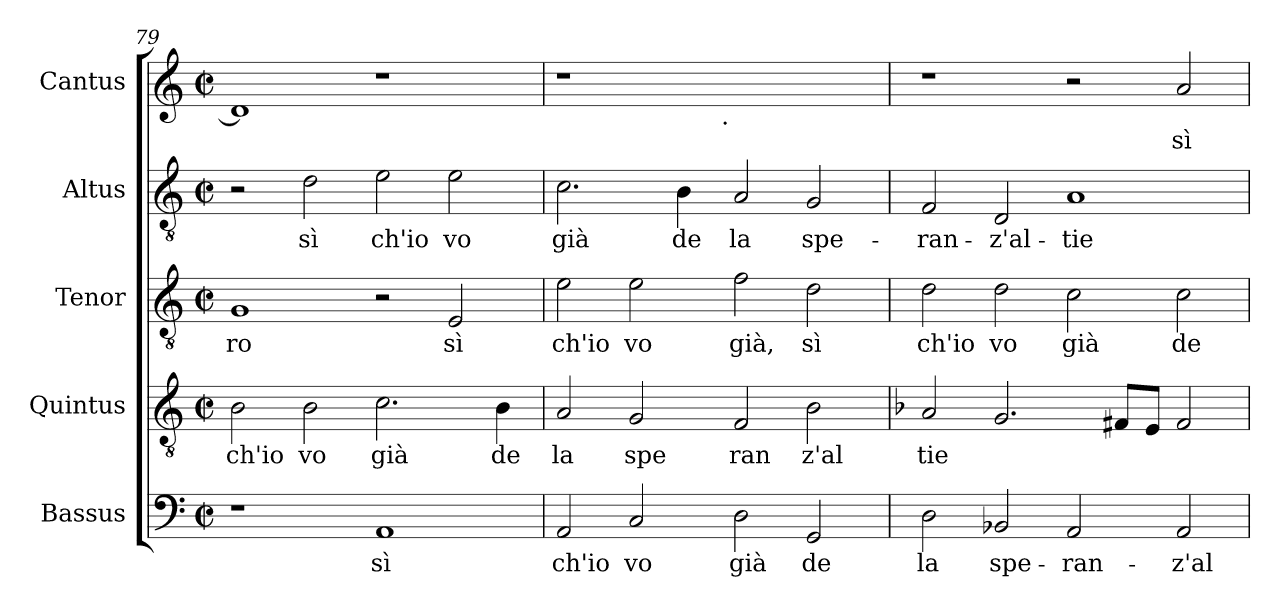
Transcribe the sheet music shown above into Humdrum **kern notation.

**kern	**text	**kern	**text	**kern	**text	**kern	**text	**kern	**text
*part5	*part5	*part4	*part4	*part3	*part3	*part2	*part2	*part1	*part1
*staff5	*staff5	*staff4	*staff4	*staff3	*staff3	*staff2	*staff2	*staff1	*staff1
*I"Bassus	*	*I"Quintus	*	*I"Tenor	*	*I"Altus	*	*I"Cantus	*
*clefF4	*	*clefGv2	*	*clefGv2	*	*clefGv2	*	*clefG2	*
*k[]	*	*k[]	*	*k[]	*	*k[]	*	*k[]	*
*C:	*	*C:	*	*C:	*	*C:	*	*C:	*
*M2/2	*	*M2/2	*	*M2/2	*	*M2/2	*	*M2/2	*
*met(c|)	*	*met(c|)	*	*met(c|)	*	*met(c|)	*	*met(c|)	*
=79	=79	=79	=79	=79	=79	=79	=79	=79	=79
!	!	!	!LO:LY:b	!	!LO:LY:b:cj	!	!	!	!LO:LY:b:cj
1r	.	2B\	ch'io	1G	ro	2r	.	1d]	.
!	!	!	!LO:LY:b	!	!	!	!LO:LY:b:cj	!	!
.	.	2B\	vo	.	.	2d\	sì	.	.
!	!LO:LY:b:cj	!	!LO:LY:b	!	!	!	!LO:LY:b:cj	!	!
1AA	sì	2.c\	già	2r	.	2e\	ch'io	1r	.
!	!	!	!	!	!LO:LY:b:cj	!	!LO:LY:b:cj	!	!
.	.	.	.	2E/	sì	2e\	vo	.	.
!	!	!	!LO:LY:b	!	!	!	!	!	!
.	.	4B\	de	.	.	.	.	.	.
=80	=80	=80	=80	=80	=80	=80	=80	=80	=80
!	!LO:LY:b:cj	!	!LO:LY:b	!	!LO:LY:b:cj	!	!LO:LY:b:cj	!	!
*	*	*	*	*	*	*	*	*^	*
2AA/	ch'io	2A/	la	2e\	ch'io	2.c\	già	1r	2ryy	.
!	!LO:LY:b:cj	!	!LO:LY:b	!	!LO:LY:b:cj	!	!	!	!	!
2C/	vo	2G/	spe	2e\	vo	.	.	.	4...ryy	.
!	!	!	!	!	!	!	!LO:LY:b:cj	!	!	!
.	.	.	.	.	.	4B\	de	.	.	.
!	!	!	!	!	!	!	!	!	!LO:TX:b:t=.	!
.	.	.	.	.	.	.	.	.	1ryy	.
!	!LO:LY:b:cj	!	!LO:LY:b	!	!LO:LY:b:cj	!	!LO:LY:b:cj	!	!	!
2D\	già	2F/	ran	2f\	già,	2A/	la	1ryy	.	.
!	!LO:LY:b:cj	!	!LO:LY:b	!	!LO:LY:b:cj	!	!LO:LY:b:cj	!	!	!
2GG/	de	2B\	z'al	2d\	sì	2G/	spe-	.	.	.
.	.	.	.	.	.	.	.	.	32ryy	.
*	*	*	*	*	*	*	*	*v	*v	*
!!LO:LB:g=z
=81	=81	=81	=81	=81	=81	=81	=81	=81	=81
*	*	*k[b-]	*	*	*	*	*	*	*
*	*	*F:	*	*	*	*	*	*	*
*	*	*	*	*	*	*	*	*^	*
!	!LO:LY:b:cj	!	!LO:LY:b	!	!LO:LY:b:cj	!	!LO:LY:b:cj	!	!	!
*	*	*	*	*	*	*	*	*v	*v	*
2D\	la	2A/	tie	2d\	ch'io	2F/	-ran-	1r	.
!	!LO:LY:b:cj	!	!LO:LY:b	!	!LO:LY:b:cj	!	!LO:LY:b:cj	!	!
2BB-X/	spe-	2.G/	.	2d\	vo	2D/	-z'al-	.	.
!	!LO:LY:b:cj	!	!	!	!LO:LY:b:cj	!	!LO:LY:b:cj	!	!
2AA/	-ran-	.	.	2c\	già	1A	-tie-	2r	.
!	!	!	!LO:LY:b	!	!	!	!	!	!
.	.	8F#/L	.	.	.	.	.	.	.
!	!	!	!LO:LY:b	!	!	!	!	!	!
.	.	8E/J	.	.	.	.	.	.	.
!	!LO:LY:b:cj	!	!LO:LY:b	!	!LO:LY:b:cj	!	!	!	!LO:LY:b:cj
2AA/	-z'al-	2F#/	.	2c\	de	.	.	2a/	sì
=	=	=	=	=	=	=	=	=	=
*-	*-	*-	*-	*-	*-	*-	*-	*-	*-
